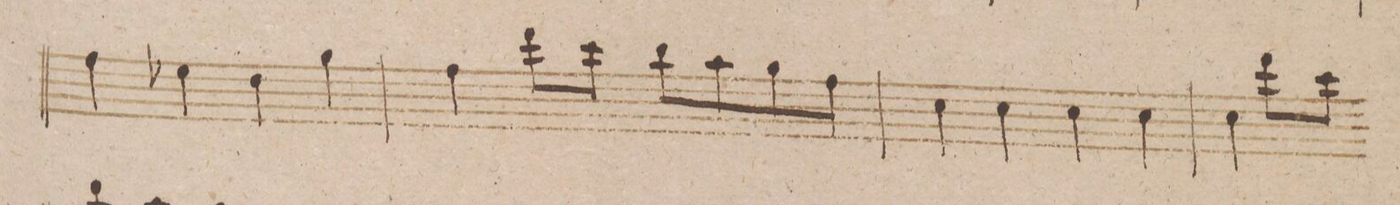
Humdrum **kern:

**kern	**dynam
*I"Flauto 2do	*
*clefG2	*
*k[b-]	*
*met(c|)	*
*M2/2	*
4ff\	.
4ee-X\	.
4dd\	.
4gg\	.
=63	=63
4ff\	.
8ddd\L	.
8ccc\J	.
8bb-\L	.
8aa\	.
8gg\	.
8ff\J	.
=64	=64
4cc\	.
4cc\	.
4cc\	.
4cc\	.
=65	=65
4cc\	.
8ddd\L	.
8ccc\J	.
*-	*-
